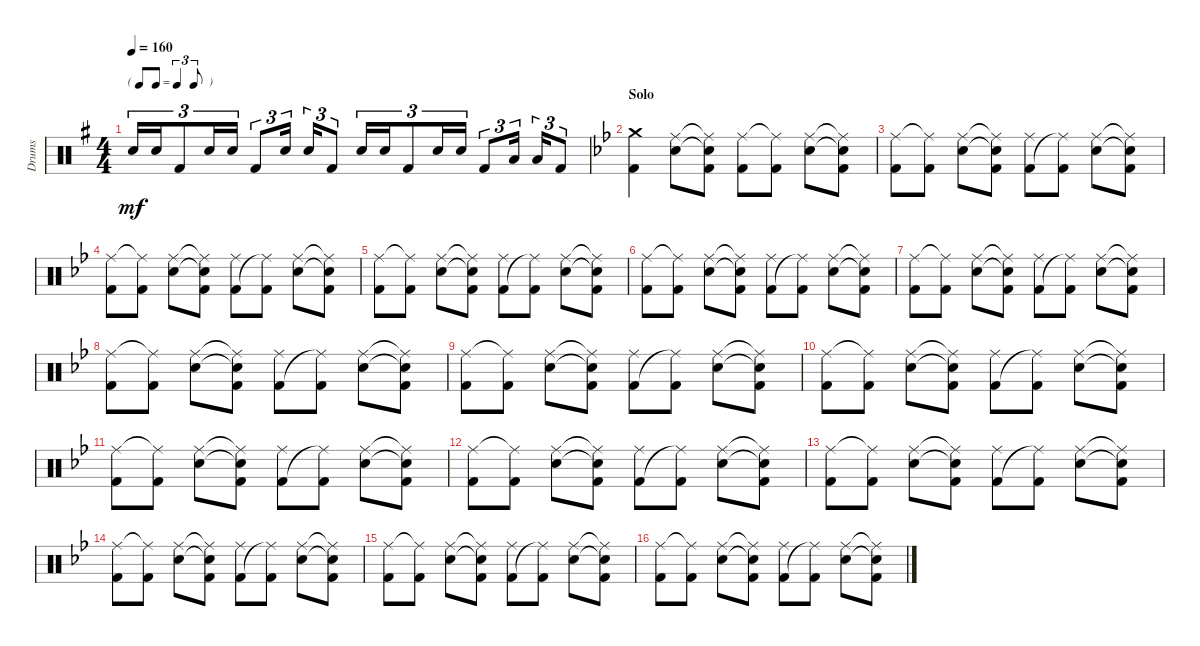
\track ("Drums" "Drums") {instrument percussion}
\staff {score}
\articulation defaults
\ts (4 4)
\tf triplet8th
\tempo 160
\clef neutral
\ks g "Snare (hit) 2".16{tu (3 2) dy mf} "Snare (hit) 2".16{tu (3 2)} "Kick (hit) 2".8{tu (3 2)} "Snare (hit) 2".16{tu (3 2)} "Snare (hit) 2".16{tu (3 2)} "Kick (hit) 2".8{tu (3 2)} "Snare (hit) 2".16{tu (3 2)} "Snare (hit) 2".16{tu (3 2)} "Kick (hit) 2".8{tu (3 2)} "Snare (hit) 2".16{tu (3 2)} "Snare (hit) 2".16{tu (3 2)} "Kick (hit) 2".8{tu (3 2)} "Snare (hit) 2".16{tu (3 2)} "Snare (hit) 2".16{tu (3 2)} "Kick (hit) 2".8{tu (3 2)} "Low Tom (hit)".16{tu (3 2)} "Low Tom (hit)".16{tu (3 2)} "Kick (hit) 2".8{tu (3 2)}
|
\section ("" "Solo")
\ks bb
("Kick (hit) 2" "Crash medium (hit)").4 ("Ride (middle)" "Snare (hit) 2").8 ("Ride (middle)"{t} "Snare (hit) 2"{t} "Kick (hit) 2").8 ("Kick (hit) 2" "Ride (middle)").8 ("Kick (hit) 2" "Ride (middle)"{t}).8 ("Ride (middle)" "Snare (hit) 2").8 ("Ride (middle)"{t} "Snare (hit) 2"{t} "Kick (hit) 2").8 |
("Kick (hit) 2" "Ride (middle)").8 ("Kick (hit) 2" "Ride (middle)"{t}).8 ("Ride (middle)" "Snare (hit) 2").8 ("Ride (middle)"{t} "Snare (hit) 2"{t} "Kick (hit) 2").8 ("Ride (middle)" "Kick (hit) 2").8 ("Kick (hit) 2" "Ride (middle)"{t}).8 ("Ride (middle)" "Snare (hit) 2").8 ("Ride (middle)"{t} "Snare (hit) 2"{t} "Kick (hit) 2").8 |
("Kick (hit) 2" "Ride (middle)").8 ("Kick (hit) 2" "Ride (middle)"{t}).8 ("Ride (middle)" "Snare (hit) 2").8 ("Ride (middle)"{t} "Snare (hit) 2"{t} "Kick (hit) 2").8 ("Ride (middle)" "Kick (hit) 2").8 ("Kick (hit) 2" "Ride (middle)"{t}).8 ("Ride (middle)" "Snare (hit) 2").8 ("Ride (middle)"{t} "Snare (hit) 2"{t} "Kick (hit) 2").8 |
("Kick (hit) 2" "Ride (middle)").8 ("Kick (hit) 2" "Ride (middle)"{t}).8 ("Ride (middle)" "Snare (hit) 2").8 ("Ride (middle)"{t} "Snare (hit) 2"{t} "Kick (hit) 2").8 ("Ride (middle)" "Kick (hit) 2").8 ("Kick (hit) 2" "Ride (middle)"{t}).8 ("Ride (middle)" "Snare (hit) 2").8 ("Ride (middle)"{t} "Snare (hit) 2"{t} "Kick (hit) 2").8 |
("Kick (hit) 2" "Ride (middle)").8 ("Kick (hit) 2" "Ride (middle)"{t}).8 ("Ride (middle)" "Snare (hit) 2").8 ("Ride (middle)"{t} "Snare (hit) 2"{t} "Kick (hit) 2").8 ("Ride (middle)" "Kick (hit) 2").8 ("Kick (hit) 2" "Ride (middle)"{t}).8 ("Ride (middle)" "Snare (hit) 2").8 ("Ride (middle)"{t} "Snare (hit) 2"{t} "Kick (hit) 2").8 |
("Kick (hit) 2" "Ride (middle)").8 ("Kick (hit) 2" "Ride (middle)"{t}).8 ("Ride (middle)" "Snare (hit) 2").8 ("Ride (middle)"{t} "Snare (hit) 2"{t} "Kick (hit) 2").8 ("Ride (middle)" "Kick (hit) 2").8 ("Kick (hit) 2" "Ride (middle)"{t}).8 ("Ride (middle)" "Snare (hit) 2").8 ("Ride (middle)"{t} "Snare (hit) 2"{t} "Kick (hit) 2").8 |
("Kick (hit) 2" "Ride (middle)").8 ("Kick (hit) 2" "Ride (middle)"{t}).8 ("Ride (middle)" "Snare (hit) 2").8 ("Ride (middle)"{t} "Snare (hit) 2"{t} "Kick (hit) 2").8 ("Ride (middle)" "Kick (hit) 2").8 ("Kick (hit) 2" "Ride (middle)"{t}).8 ("Ride (middle)" "Snare (hit) 2").8 ("Ride (middle)"{t} "Snare (hit) 2"{t} "Kick (hit) 2").8 |
("Kick (hit) 2" "Ride (middle)").8 ("Kick (hit) 2" "Ride (middle)"{t}).8 ("Ride (middle)" "Snare (hit) 2").8 ("Ride (middle)"{t} "Snare (hit) 2"{t} "Kick (hit) 2").8 ("Ride (middle)" "Kick (hit) 2").8 ("Kick (hit) 2" "Ride (middle)"{t}).8 ("Ride (middle)" "Snare (hit) 2").8 ("Ride (middle)"{t} "Snare (hit) 2"{t} "Kick (hit) 2").8 |
("Kick (hit) 2" "Ride (middle)").8 ("Kick (hit) 2" "Ride (middle)"{t}).8 ("Ride (middle)" "Snare (hit) 2").8 ("Ride (middle)"{t} "Snare (hit) 2"{t} "Kick (hit) 2").8 ("Ride (middle)" "Kick (hit) 2").8 ("Kick (hit) 2" "Ride (middle)"{t}).8 ("Ride (middle)" "Snare (hit) 2").8 ("Ride (middle)"{t} "Snare (hit) 2"{t} "Kick (hit) 2").8 |
("Kick (hit) 2" "Ride (middle)").8 ("Kick (hit) 2" "Ride (middle)"{t}).8 ("Ride (middle)" "Snare (hit) 2").8 ("Ride (middle)"{t} "Snare (hit) 2"{t} "Kick (hit) 2").8 ("Ride (middle)" "Kick (hit) 2").8 ("Kick (hit) 2" "Ride (middle)"{t}).8 ("Ride (middle)" "Snare (hit) 2").8 ("Ride (middle)"{t} "Snare (hit) 2"{t} "Kick (hit) 2").8 |
("Kick (hit) 2" "Ride (middle)").8 ("Kick (hit) 2" "Ride (middle)"{t}).8 ("Ride (middle)" "Snare (hit) 2").8 ("Ride (middle)"{t} "Snare (hit) 2"{t} "Kick (hit) 2").8 ("Ride (middle)" "Kick (hit) 2").8 ("Kick (hit) 2" "Ride (middle)"{t}).8 ("Ride (middle)" "Snare (hit) 2").8 ("Ride (middle)"{t} "Snare (hit) 2"{t} "Kick (hit) 2").8 |
("Kick (hit) 2" "Ride (middle)").8 ("Kick (hit) 2" "Ride (middle)"{t}).8 ("Ride (middle)" "Snare (hit) 2").8 ("Ride (middle)"{t} "Snare (hit) 2"{t} "Kick (hit) 2").8 ("Ride (middle)" "Kick (hit) 2").8 ("Kick (hit) 2" "Ride (middle)"{t}).8 ("Ride (middle)" "Snare (hit) 2").8 ("Ride (middle)"{t} "Snare (hit) 2"{t} "Kick (hit) 2").8 |
("Kick (hit) 2" "Ride (middle)").8 ("Kick (hit) 2" "Ride (middle)"{t}).8 ("Ride (middle)" "Snare (hit) 2").8 ("Ride (middle)"{t} "Snare (hit) 2"{t} "Kick (hit) 2").8 ("Ride (middle)" "Kick (hit) 2").8 ("Kick (hit) 2" "Ride (middle)"{t}).8 ("Ride (middle)" "Snare (hit) 2").8 ("Ride (middle)"{t} "Snare (hit) 2"{t} "Kick (hit) 2").8 |
("Kick (hit) 2" "Ride (middle)").8 ("Kick (hit) 2" "Ride (middle)"{t}).8 ("Ride (middle)" "Snare (hit) 2").8 ("Ride (middle)"{t} "Snare (hit) 2"{t} "Kick (hit) 2").8 ("Ride (middle)" "Kick (hit) 2").8 ("Kick (hit) 2" "Ride (middle)"{t}).8 ("Ride (middle)" "Snare (hit) 2").8 ("Ride (middle)"{t} "Snare (hit) 2"{t} "Kick (hit) 2").8 |
("Kick (hit) 2" "Ride (middle)").8 ("Kick (hit) 2" "Ride (middle)"{t}).8 ("Ride (middle)" "Snare (hit) 2").8 ("Ride (middle)"{t} "Snare (hit) 2"{t} "Kick (hit) 2").8 ("Ride (middle)" "Kick (hit) 2").8 ("Kick (hit) 2" "Ride (middle)"{t}).8 ("Ride (middle)" "Snare (hit) 2").8 ("Ride (middle)"{t} "Snare (hit) 2"{t} "Kick (hit) 2").8
